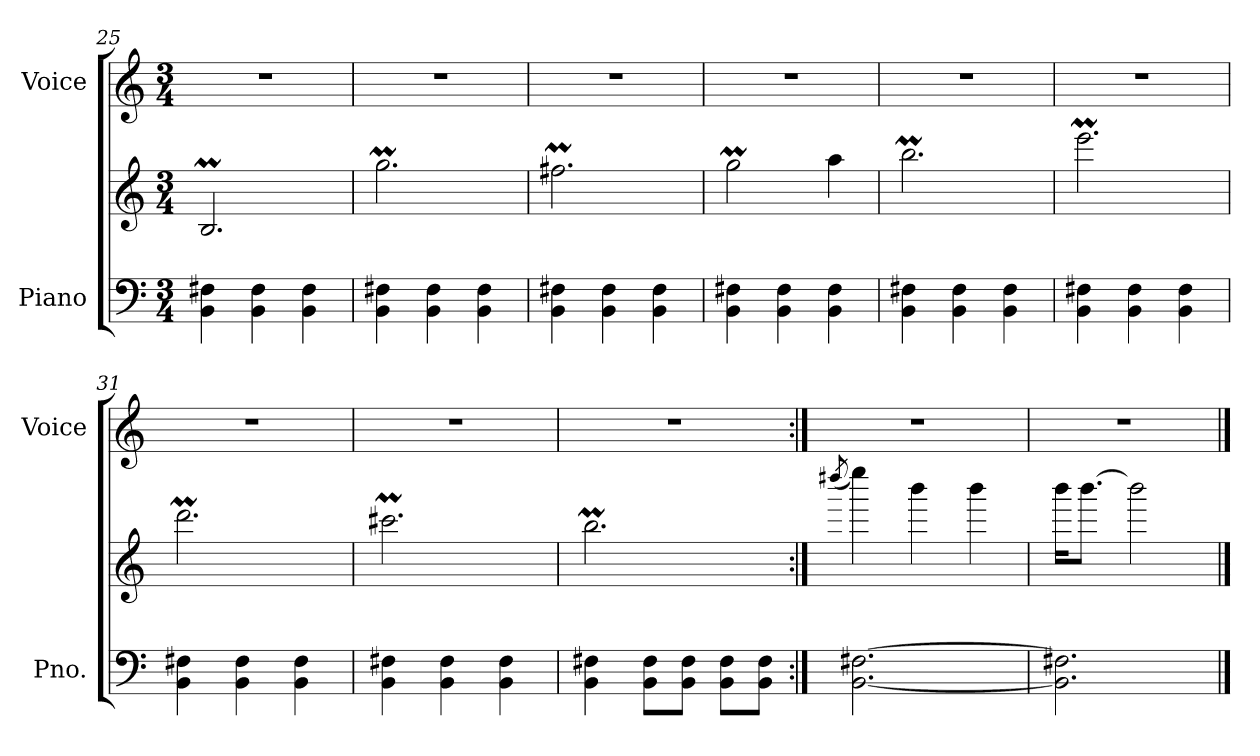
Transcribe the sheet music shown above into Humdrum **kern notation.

**kern	**kern	**kern
*part2	*part2	*part1
*staff3	*staff2	*staff1
*I"Piano	*	*I"Voice
*I'Pno.	*	*I'Voice
!!LO:LB:g=z
*clefF4	*clefG2	*clefG2
*k[]	*k[]	*k[]
*C:	*C:	*C:
*M3/4	*M3/4	*M3/4
=25	=25	=25
!	!	!LO:N:vis=1
4BBi\ 4F#Xi	2.Bmi/	2.r
4BBi\ 4F#i	.	.
4BBi\ 4F#i	.	.
=26	=26	=26
!	!	!LO:N:vis=1
4BBi\ 4F#Xi	2.ggMi\	2.r
4BBi\ 4F#i	.	.
4BBi\ 4F#i	.	.
=27	=27	=27
!	!	!LO:N:vis=1
4BBi\ 4F#Xi	2.ff#Xmi\	2.r
4BBi\ 4F#i	.	.
4BBi\ 4F#i	.	.
=28	=28	=28
!	!	!LO:N:vis=1
4BBi\ 4F#Xi	2ggMi\	2.r
4BBi\ 4F#i	.	.
4BBi\ 4F#i	4aai\	.
=29	=29	=29
!	!	!LO:N:vis=1
4BBi\ 4F#Xi	2.bbmi\	2.r
4BBi\ 4F#i	.	.
4BBi\ 4F#i	.	.
=30	=30	=30
!	!	!LO:N:vis=1
4BBi\ 4F#Xi	2.eeemi\	2.r
4BBi\ 4F#i	.	.
4BBi\ 4F#i	.	.
!!LO:LB:g=z
=31	=31	=31
!	!	!LO:N:vis=1
4BBi\ 4F#Xi	2.dddMi\	2.r
4BBi\ 4F#i	.	.
4BBi\ 4F#i	.	.
=32	=32	=32
!	!	!LO:N:vis=1
4BBi\ 4F#Xi	2.ccc#Xmi\	2.r
4BBi\ 4F#i	.	.
4BBi\ 4F#i	.	.
=33	=33	=33
!	!	!LO:N:vis=1
4BBi\ 4F#Xi	2.bbmi\	2.r
8BBi\ 8F#iL	.	.
8BBi\ 8F#iJ	.	.
8BBi\ 8F#iL	.	.
8BBi\ 8F#iJ	.	.
=34:|!	=34:|!	=34:|!
.	(8qdddd#Xi/	.
!	!	!LO:N:vis=1
[2.BBi\ [2.F#Xi	4eeeei\)	2.r
.	4bbbi\	.
.	4bbbi\	.
=35	=35	=35
!	!	!LO:N:vis=1
2.BBi\] 2.F#Xi]	16bbbi\KL	2.r
.	[8.bbbi\J	.
.	2bbbi\]	.
==	==	==
*-	*-	*-
